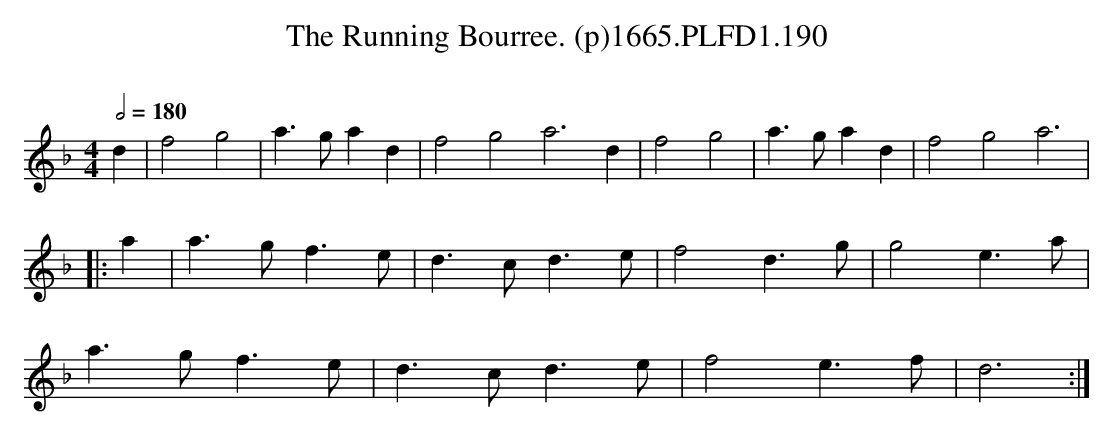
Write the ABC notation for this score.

X:1
T:Running Bourree. (p)1665.PLFD1.190, The
M:4/4
L:1/4
Q:1/2=180
O:
K:Dm
d|f2g2|a>gad|f2g2a3d|f2g2|a>gad|f2g2a3|
|:a|a>gf>e|d>cd>e|f2d>g|g2e>a|
a>gf>e|d>cd>e|f2e>f|d3:|
